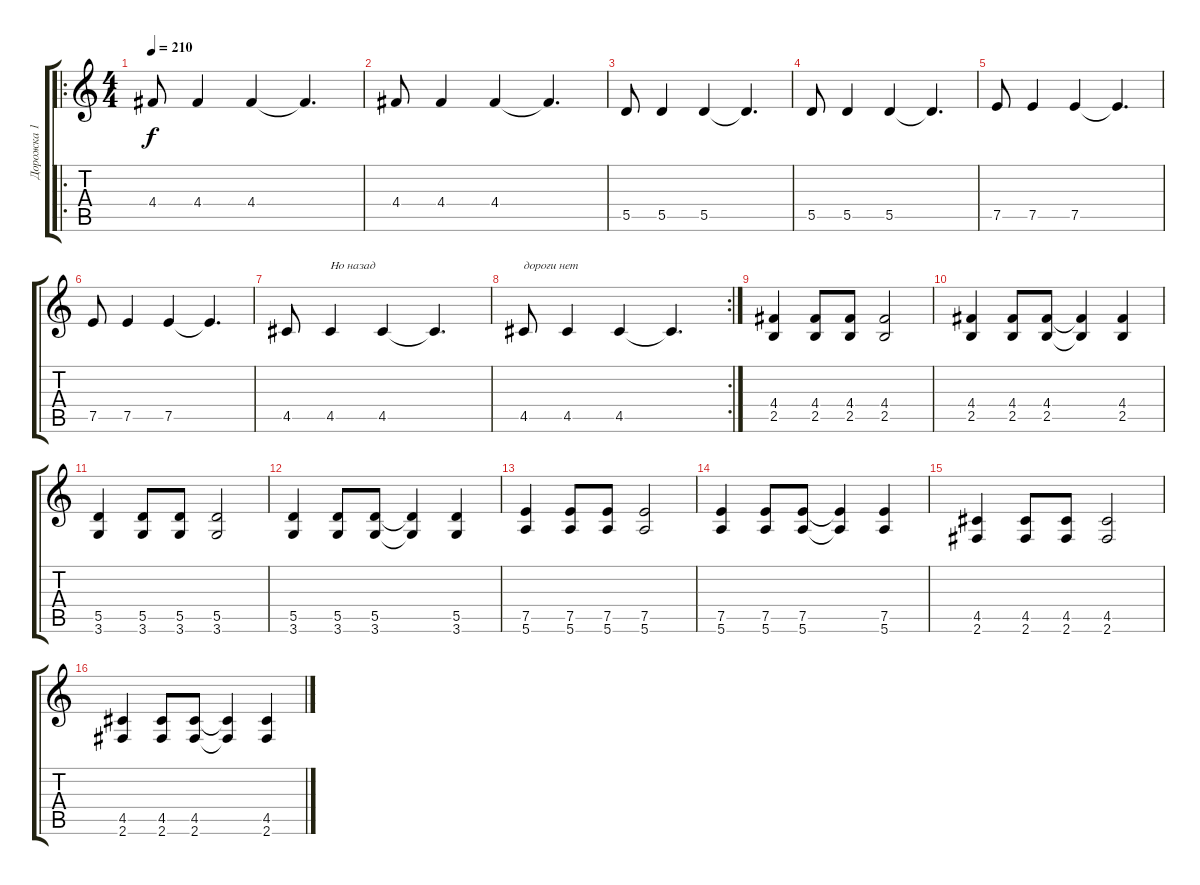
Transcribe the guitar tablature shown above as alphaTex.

\track ("Дорожка 1" "Дорожка 1") {instrument distortionguitar}
\staff {score tabs}
\tuning (E4 B3 G3 D3 A2 E2) {hide}
\ro
\ts (4 4)
\tempo 210
\clef g2
\ks c
4.4.8{dy f} 4.4.4 4.4.4 4.4{t}.4{d} |
4.4.8 4.4.4 4.4.4 4.4{t}.4{d} |
5.5.8 5.5.4 5.5.4 5.5{t}.4{d} |
5.5.8 5.5.4 5.5.4 5.5{t}.4{d} |
7.5.8 7.5.4 7.5.4 7.5{t}.4{d} |
7.5.8 7.5.4 7.5.4 7.5{t}.4{d} |
4.5.8 4.5.4{txt "Но назад"} 4.5.4 4.5{t}.4{d} |
\rc 2
4.5.8{txt "дороги нет"} 4.5.4 4.5.4 4.5{t}.4{d} |
(4.4 2.5).4{volume 16 balance 0 instrument distortionguitar} (4.4 2.5).8 (4.4 2.5).8 (4.4 2.5).2 |
(4.4 2.5).4 (4.4 2.5).8 (4.4 2.5).8 (4.4{t} 2.5{t}).4 (4.4 2.5).4 |
(5.5 3.6).4 (5.5 3.6).8 (5.5 3.6).8 (5.5 3.6).2 |
(5.5 3.6).4 (5.5 3.6).8 (5.5 3.6).8 (5.5{t} 3.6{t}).4 (5.5 3.6).4 |
(7.5 5.6).4 (7.5 5.6).8 (7.5 5.6).8 (7.5 5.6).2 |
(7.5 5.6).4 (7.5 5.6).8 (7.5 5.6).8 (7.5{t} 5.6{t}).4 (7.5 5.6).4 |
(4.5 2.6).4 (4.5 2.6).8 (4.5 2.6).8 (4.5 2.6).2 |
(4.5 2.6).4 (4.5 2.6).8 (4.5 2.6).8 (4.5{t} 2.6{t}).4 (4.5 2.6).4
